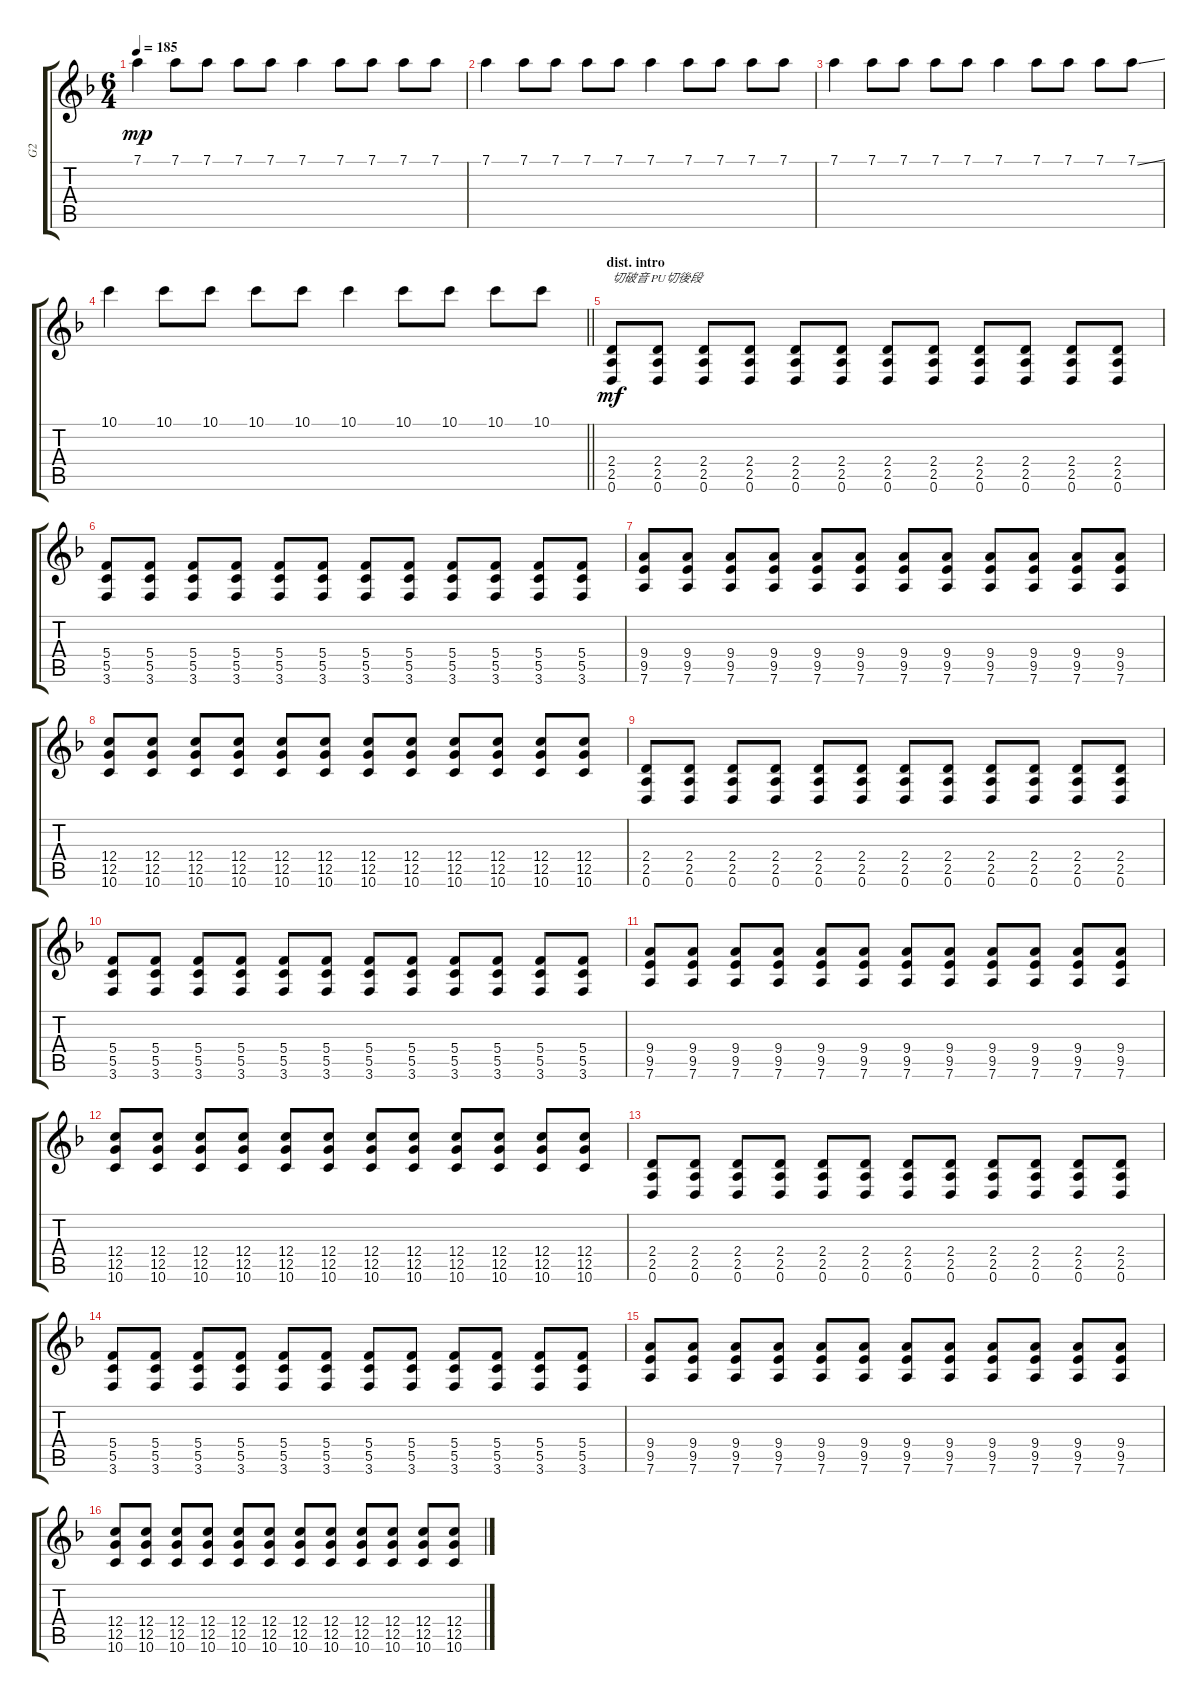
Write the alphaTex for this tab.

\track ("G2" "G2") {instrument distortionguitar}
\staff {score tabs}
\tuning (D4 A3 F3 C3 G2 D2) {hide}
\ts (6 4)
\tempo 185
\clef g2
\ks dminor
7.1.4{dy mp} 7.1.8 7.1.8 7.1.8 7.1.8 7.1.4 7.1.8 7.1.8 7.1.8 7.1.8 |
7.1.4 7.1.8 7.1.8 7.1.8 7.1.8 7.1.4 7.1.8 7.1.8 7.1.8 7.1.8 |
7.1.4 7.1.8 7.1.8 7.1.8 7.1.8 7.1.4 7.1.8 7.1.8 7.1.8 7.1{ss}.8 |
\barLineRight lightlight
10.1.4 10.1.8 10.1.8 10.1.8 10.1.8 10.1.4 10.1.8 10.1.8 10.1.8 10.1.8 |
\section ("" "dist. intro")
(2.4 2.5 0.6).8{txt "切破音 PU切後段" dy mf instrument distortionguitar} (2.4 2.5 0.6).8 (2.4 2.5 0.6).8 (2.4 2.5 0.6).8 (2.4 2.5 0.6).8 (2.4 2.5 0.6).8 (2.4 2.5 0.6).8 (2.4 2.5 0.6).8 (2.4 2.5 0.6).8 (2.4 2.5 0.6).8 (2.4 2.5 0.6).8 (2.4 2.5 0.6).8 |
(5.4 5.5 3.6).8 (5.4 5.5 3.6).8 (5.4 5.5 3.6).8 (5.4 5.5 3.6).8 (5.4 5.5 3.6).8 (5.4 5.5 3.6).8 (5.4 5.5 3.6).8 (5.4 5.5 3.6).8 (5.4 5.5 3.6).8 (5.4 5.5 3.6).8 (5.4 5.5 3.6).8 (5.4 5.5 3.6).8 |
(9.4 9.5 7.6).8 (9.4 9.5 7.6).8 (9.4 9.5 7.6).8 (9.4 9.5 7.6).8 (9.4 9.5 7.6).8 (9.4 9.5 7.6).8 (9.4 9.5 7.6).8 (9.4 9.5 7.6).8 (9.4 9.5 7.6).8 (9.4 9.5 7.6).8 (9.4 9.5 7.6).8 (9.4 9.5 7.6).8 |
(12.4 12.5 10.6).8 (12.4 12.5 10.6).8 (12.4 12.5 10.6).8 (12.4 12.5 10.6).8 (12.4 12.5 10.6).8 (12.4 12.5 10.6).8 (12.4 12.5 10.6).8 (12.4 12.5 10.6).8 (12.4 12.5 10.6).8 (12.4 12.5 10.6).8 (12.4 12.5 10.6).8 (12.4 12.5 10.6).8 |
(2.4 2.5 0.6).8 (2.4 2.5 0.6).8 (2.4 2.5 0.6).8 (2.4 2.5 0.6).8 (2.4 2.5 0.6).8 (2.4 2.5 0.6).8 (2.4 2.5 0.6).8 (2.4 2.5 0.6).8 (2.4 2.5 0.6).8 (2.4 2.5 0.6).8 (2.4 2.5 0.6).8 (2.4 2.5 0.6).8 |
(5.4 5.5 3.6).8 (5.4 5.5 3.6).8 (5.4 5.5 3.6).8 (5.4 5.5 3.6).8 (5.4 5.5 3.6).8 (5.4 5.5 3.6).8 (5.4 5.5 3.6).8 (5.4 5.5 3.6).8 (5.4 5.5 3.6).8 (5.4 5.5 3.6).8 (5.4 5.5 3.6).8 (5.4 5.5 3.6).8 |
(9.4 9.5 7.6).8 (9.4 9.5 7.6).8 (9.4 9.5 7.6).8 (9.4 9.5 7.6).8 (9.4 9.5 7.6).8 (9.4 9.5 7.6).8 (9.4 9.5 7.6).8 (9.4 9.5 7.6).8 (9.4 9.5 7.6).8 (9.4 9.5 7.6).8 (9.4 9.5 7.6).8 (9.4 9.5 7.6).8 |
(12.4 12.5 10.6).8 (12.4 12.5 10.6).8 (12.4 12.5 10.6).8 (12.4 12.5 10.6).8 (12.4 12.5 10.6).8 (12.4 12.5 10.6).8 (12.4 12.5 10.6).8 (12.4 12.5 10.6).8 (12.4 12.5 10.6).8 (12.4 12.5 10.6).8 (12.4 12.5 10.6).8 (12.4 12.5 10.6).8 |
(2.4 2.5 0.6).8 (2.4 2.5 0.6).8 (2.4 2.5 0.6).8 (2.4 2.5 0.6).8 (2.4 2.5 0.6).8 (2.4 2.5 0.6).8 (2.4 2.5 0.6).8 (2.4 2.5 0.6).8 (2.4 2.5 0.6).8 (2.4 2.5 0.6).8 (2.4 2.5 0.6).8 (2.4 2.5 0.6).8 |
(5.4 5.5 3.6).8 (5.4 5.5 3.6).8 (5.4 5.5 3.6).8 (5.4 5.5 3.6).8 (5.4 5.5 3.6).8 (5.4 5.5 3.6).8 (5.4 5.5 3.6).8 (5.4 5.5 3.6).8 (5.4 5.5 3.6).8 (5.4 5.5 3.6).8 (5.4 5.5 3.6).8 (5.4 5.5 3.6).8 |
(9.4 9.5 7.6).8 (9.4 9.5 7.6).8 (9.4 9.5 7.6).8 (9.4 9.5 7.6).8 (9.4 9.5 7.6).8 (9.4 9.5 7.6).8 (9.4 9.5 7.6).8 (9.4 9.5 7.6).8 (9.4 9.5 7.6).8 (9.4 9.5 7.6).8 (9.4 9.5 7.6).8 (9.4 9.5 7.6).8 |
(12.4 12.5 10.6).8 (12.4 12.5 10.6).8 (12.4 12.5 10.6).8 (12.4 12.5 10.6).8 (12.4 12.5 10.6).8 (12.4 12.5 10.6).8 (12.4 12.5 10.6).8 (12.4 12.5 10.6).8 (12.4 12.5 10.6).8 (12.4 12.5 10.6).8 (12.4 12.5 10.6).8 (12.4 12.5 10.6).8
